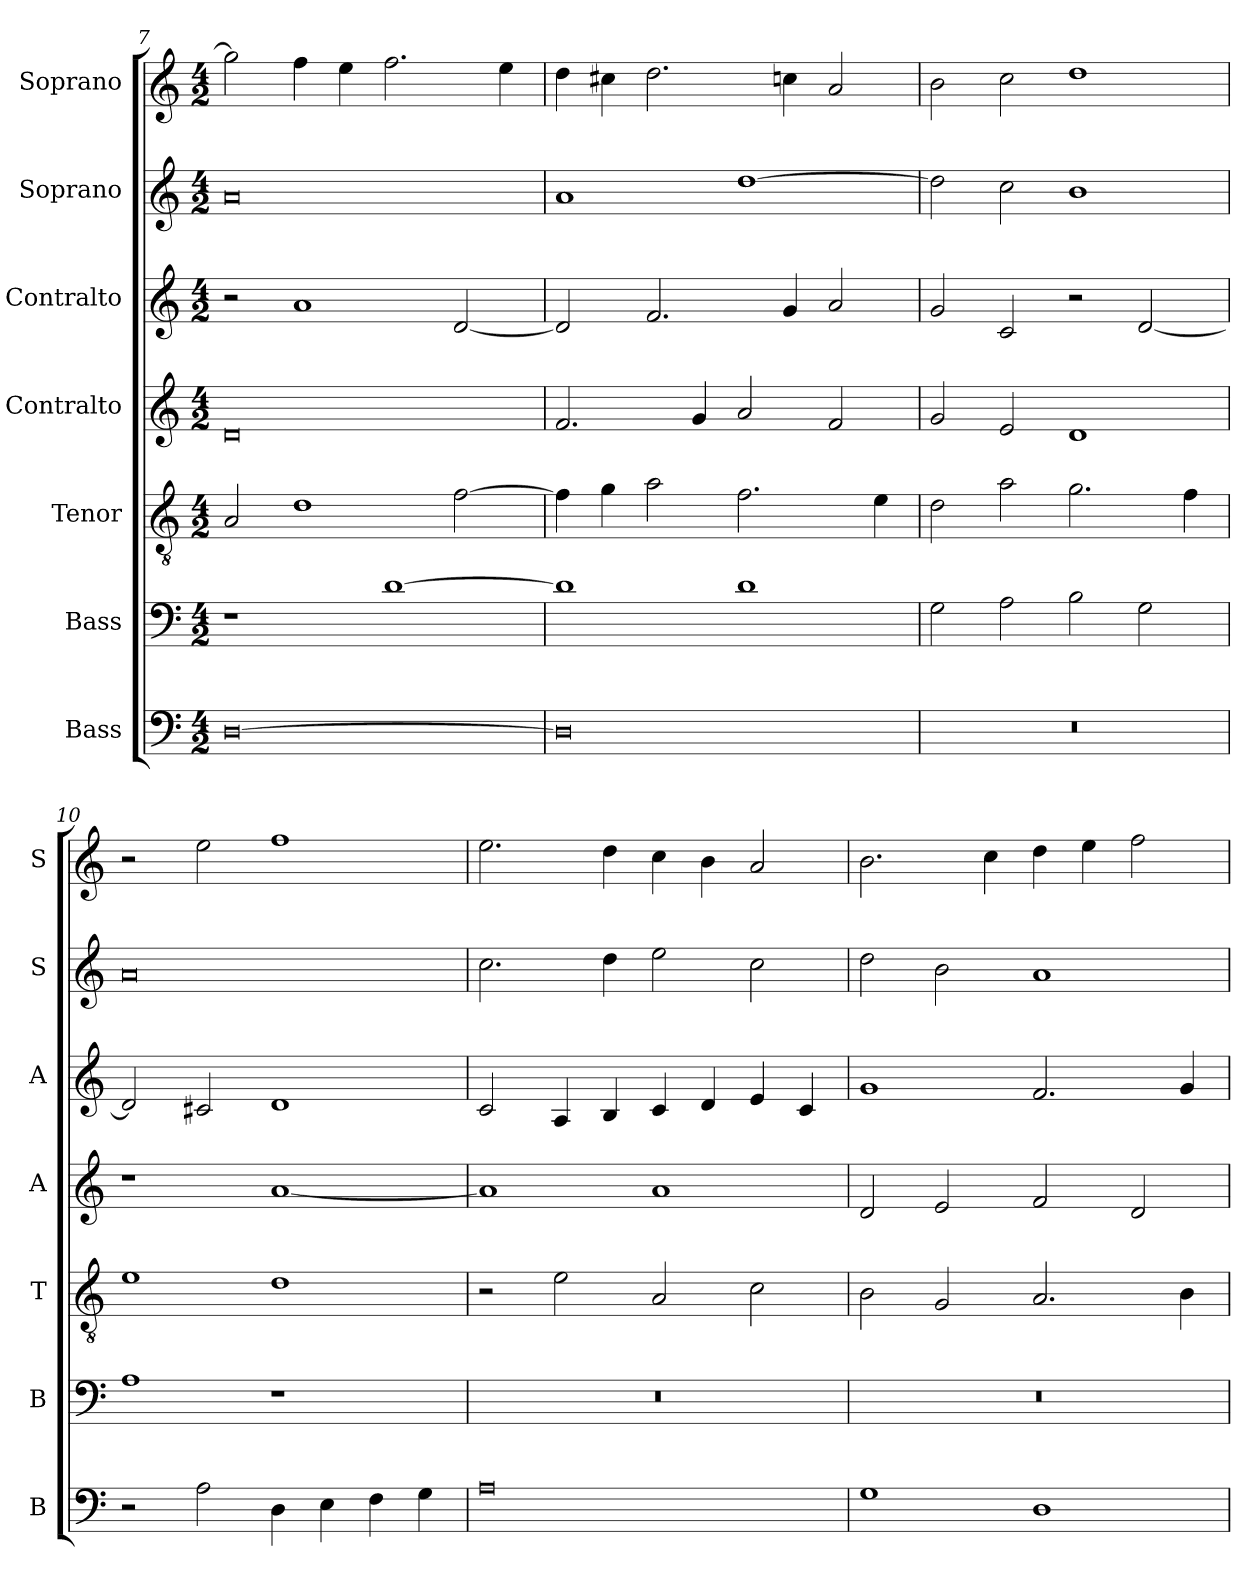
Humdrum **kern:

**kern	**kern	**kern	**kern	**kern	**kern	**kern
*part7	*part6	*part5	*part4	*part3	*part2	*part1
*staff7	*staff6	*staff5	*staff4	*staff3	*staff2	*staff1
*I"Bass	*I"Bass	*I"Tenor	*I"Contralto	*I"Contralto	*I"Soprano	*I"Soprano
*I'B	*I'B	*I'T	*I'A	*I'A	*I'S	*I'S
*clefF4	*clefF4	*clefGv2	*clefG2	*clefG2	*clefG2	*clefG2
*k[]	*k[]	*k[]	*k[]	*k[]	*k[]	*k[]
*C:ion	*C:ion	*C:ion	*C:ion	*C:ion	*C:ion	*C:ion
*M4/2	*M4/2	*M4/2	*M4/2	*M4/2	*M4/2	*M4/2
=7	=7	=7	=7	=7	=7	=7
[0D	1r	2A	0d	2r	0a	2gg]
.	.	1d	.	1a	.	4ff
.	.	.	.	.	.	4ee
.	[1d	.	.	.	.	2.ff
.	.	[2f	.	[2d	.	.
.	.	.	.	.	.	4ee
=8	=8	=8	=8	=8	=8	=8
0D]	1d]	4f]	2.f	2d]	1a	4dd
.	.	4g	.	.	.	4cc#X
.	.	2a	.	2.f	.	2.dd
.	.	.	4g	.	.	.
.	1d	2.f	2a	.	[1dd	.
.	.	.	.	4g	.	4ccn
.	.	.	2f	2a	.	2a
.	.	4e	.	.	.	.
=9	=9	=9	=9	=9	=9	=9
0r	2G	2d	2g	2g	2dd]	2b
.	2A	2a	2e	2c	2cc	2cc
.	2B	2.g	1d	2r	1b	1dd
.	2G	.	.	[2d	.	.
.	.	4f	.	.	.	.
=10	=10	=10	=10	=10	=10	=10
2r	1A	1e	1r	2d]	0a	2r
2A	.	.	.	2c#X	.	2ee
4D	1r	1d	[1a	1d	.	1ff
4E	.	.	.	.	.	.
4F	.	.	.	.	.	.
4G	.	.	.	.	.	.
=11	=11	=11	=11	=11	=11	=11
0A	0r	2r	1a]	2c	2.cc	2.ee
.	.	2e	.	4A	.	.
.	.	.	.	4B	4dd	4dd
.	.	2A	1a	4c	2ee	4cc
.	.	.	.	4d	.	4b
.	.	2c	.	4e	2cc	2a
.	.	.	.	4c	.	.
=12	=12	=12	=12	=12	=12	=12
1G	0r	2B	2d	1g	2dd	2.b
.	.	2G	2e	.	2b	.
.	.	.	.	.	.	4cc
1D	.	2.A	2f	2.f	1a	4dd
.	.	.	.	.	.	4ee
.	.	.	2d	.	.	2ff
.	.	4B	.	4g	.	.
=	=	=	=	=	=	=
*-	*-	*-	*-	*-	*-	*-
